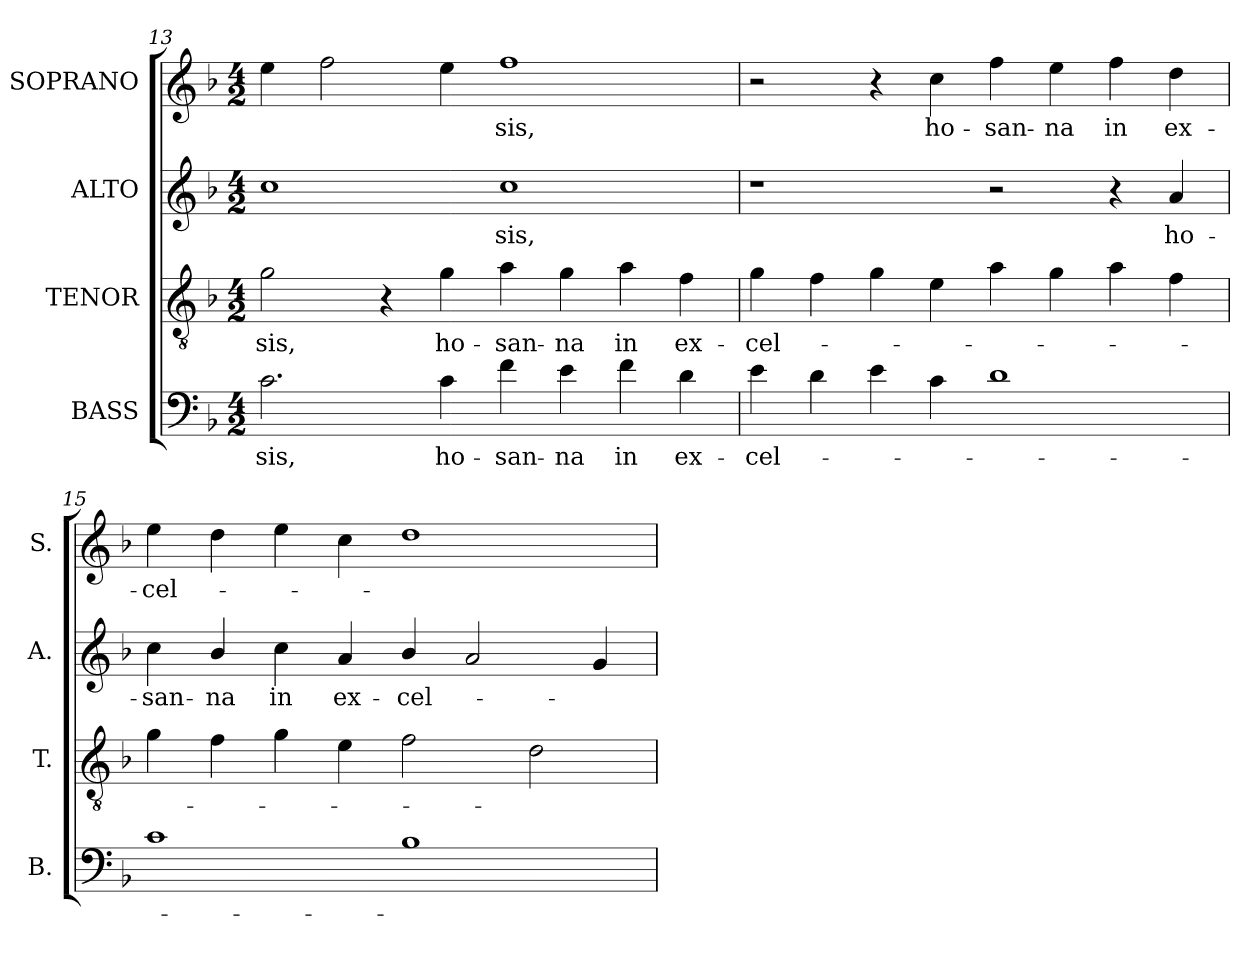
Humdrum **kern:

**kern	**text	**kern	**text	**kern	**text	**kern	**text
*part4	*part4	*part3	*part3	*part2	*part2	*part1	*part1
*staff4	*staff4	*staff3	*staff3	*staff2	*staff2	*staff1	*staff1
*I"BASS	*	*I"TENOR	*	*I"ALTO	*	*I"SOPRANO	*
*I'B.	*	*I'T.	*	*I'A.	*	*I'S.	*
!!LO:LB:g=z
*clefF4	*	*clefGv2	*	*clefG2	*	*clefG2	*
*	*	*ITrd7c12	*	*	*	*	*
*k[b-]	*	*k[b-]	*	*k[b-]	*	*k[b-]	*
*F:	*	*F:	*	*F:	*	*F:	*
*M4/2	*	*M4/2	*	*M4/2	*	*M4/2	*
=13	=13	=13	=13	=13	=13	=13	=13
!	!LO:LY:b:color=#000000	!	!	!	!	!	!
!	!	!	!LO:LY:b:color=#000000	!	!	!	!
2.ci\	-sis,	2Gi\	-sis,	1cci	.	4eei\	.
.	.	.	.	.	.	2ffi\	.
.	.	4r	.	.	.	.	.
!	!LO:LY:b:color=#000000	!	!	!	!	!	!
!	!	!	!LO:LY:b:color=#000000	!	!	!	!
4ci\	ho-	4Gi\	ho-	.	.	4eei\	.
!	!LO:LY:b:color=#000000	!	!	!	!	!	!
!	!	!	!LO:LY:b:color=#000000	!	!	!	!
!	!	!	!	!	!LO:LY:b:color=#000000	!	!
!	!	!	!	!	!	!	!LO:LY:b:color=#000000
4fi\	-san-	4Ai\	-san-	1cci	-sis,	1ffi	-sis,
!	!LO:LY:b:color=#000000	!	!	!	!	!	!
!	!	!	!LO:LY:b:color=#000000	!	!	!	!
4ei\	-na	4Gi\	-na	.	.	.	.
!	!LO:LY:b:color=#000000	!	!	!	!	!	!
!	!	!	!LO:LY:b:color=#000000	!	!	!	!
4fi\	in	4Ai\	in	.	.	.	.
!	!LO:LY:b:color=#000000	!	!	!	!	!	!
!	!	!	!LO:LY:b:color=#000000	!	!	!	!
4di\	ex-	4Fi\	ex-	.	.	.	.
=14	=14	=14	=14	=14	=14	=14	=14
!	!LO:LY:b:color=#000000	!	!	!	!	!	!
!	!	!	!LO:LY:b:color=#000000	!	!	!	!
4ei\	-cel-	4Gi\	-cel-	1r	.	2r	.
4di\	.	4Fi\	.	.	.	.	.
4ei\	.	4Gi\	.	.	.	4r	.
!	!	!	!	!	!	!	!LO:LY:b:color=#000000
4ci\	.	4Ei\	.	.	.	4cci\	ho-
!	!	!	!	!	!	!	!LO:LY:b:color=#000000
1di	.	4Ai\	.	2r	.	4ffi\	-san-
!	!	!	!	!	!	!	!LO:LY:b:color=#000000
.	.	4Gi\	.	.	.	4eei\	-na
!	!	!	!	!	!	!	!LO:LY:b:color=#000000
.	.	4Ai\	.	4r	.	4ffi\	in
!	!	!	!	!	!LO:LY:b:color=#000000	!	!
!	!	!	!	!	!	!	!LO:LY:b:color=#000000
.	.	4Fi\	.	4ai/	ho-	4ddi\	ex-
=15	=15	=15	=15	=15	=15	=15	=15
!	!	!	!	!	!LO:LY:b:color=#000000	!	!
!	!	!	!	!	!	!	!LO:LY:b:color=#000000
1ci	.	4Gi\	.	4cci\	-san-	4eei\	-cel-
!	!	!	!	!	!LO:LY:b:color=#000000	!	!
.	.	4Fi\	.	4b-i/	-na	4ddi\	.
!	!	!	!	!	!LO:LY:b:color=#000000	!	!
.	.	4Gi\	.	4cci\	in	4eei\	.
!	!	!	!	!	!LO:LY:b:color=#000000	!	!
.	.	4Ei\	.	4ai/	ex-	4cci\	.
!	!	!	!	!	!LO:LY:b:color=#000000	!	!
1B-i	.	2Fi\	.	4b-i/	-cel-	1ddi	.
.	.	.	.	2ai/	.	.	.
.	.	2Di\	.	.	.	.	.
.	.	.	.	4gi/	.	.	.
=	=	=	=	=	=	=	=
*-	*-	*-	*-	*-	*-	*-	*-
